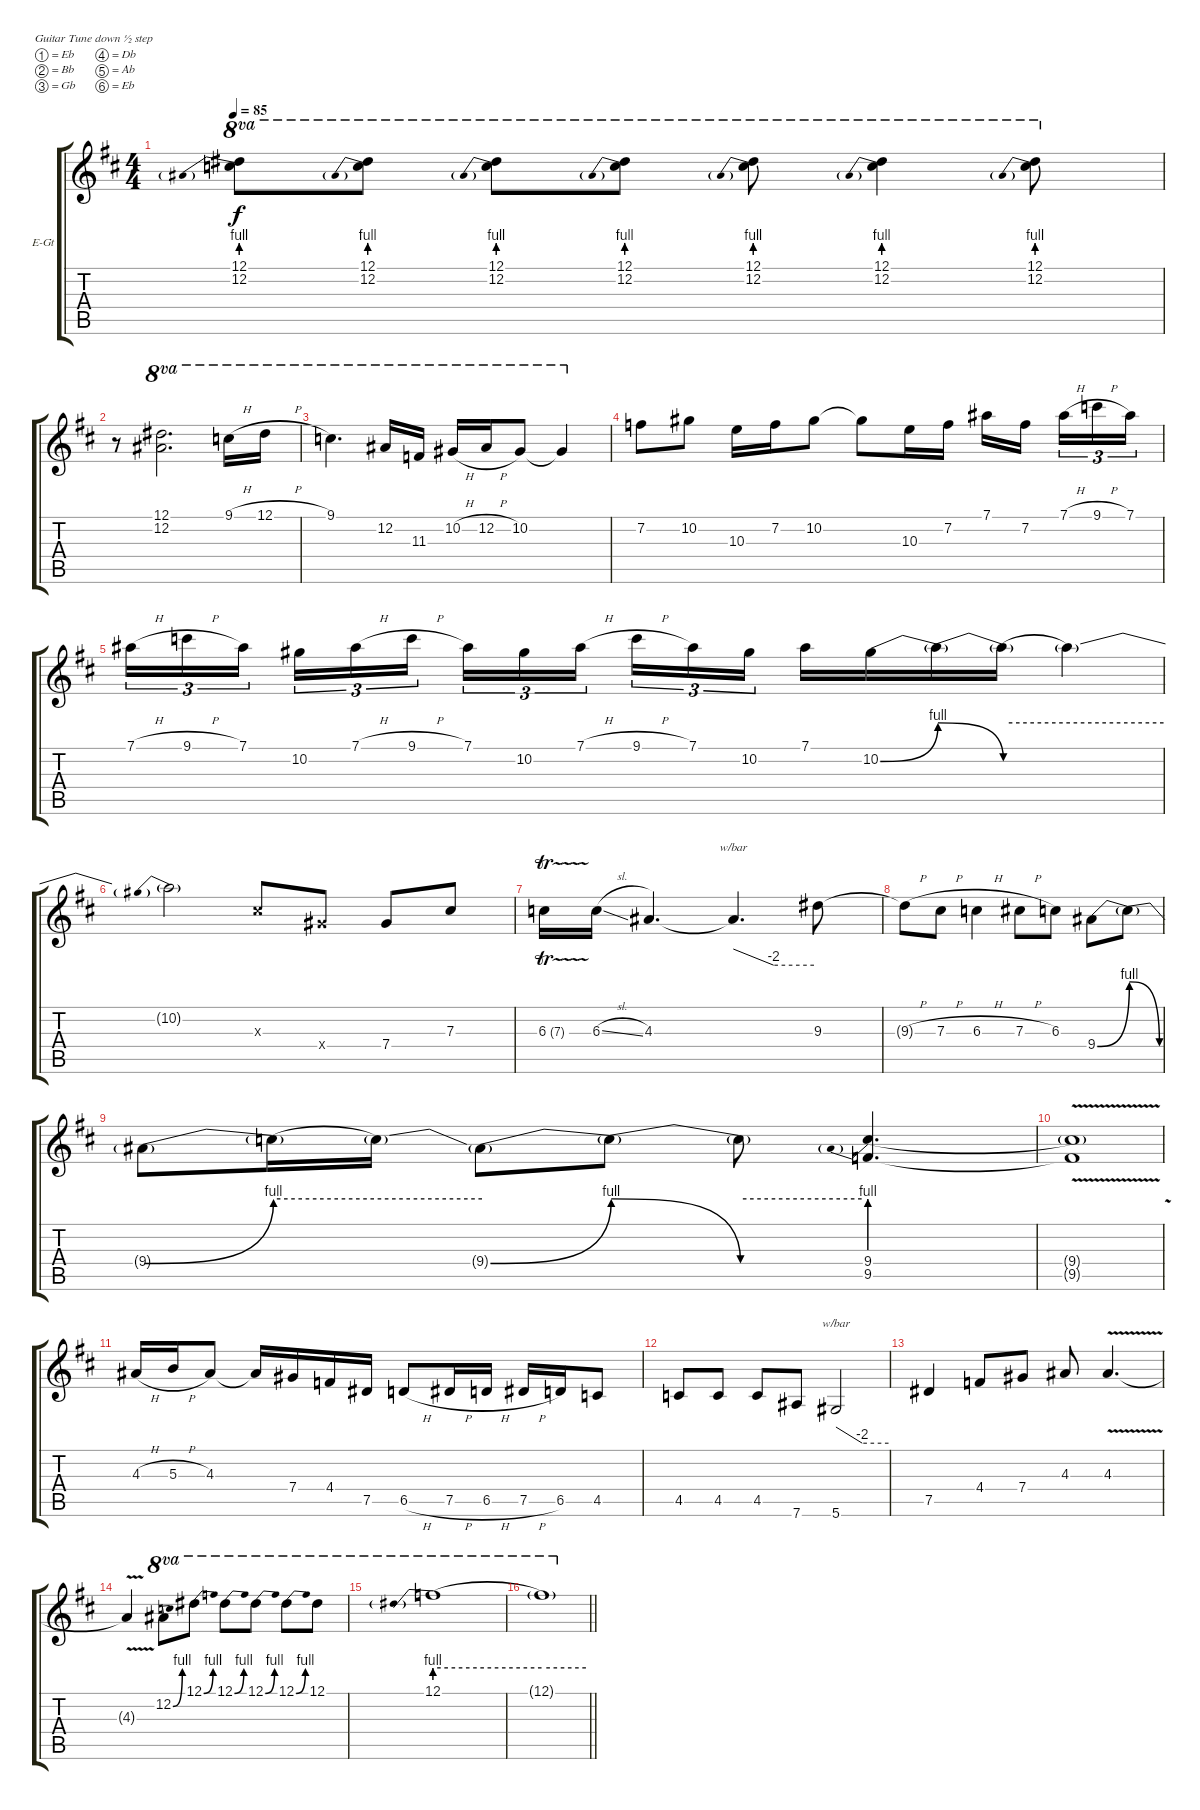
\bracketExtendMode groupsimilarinstruments
\firstSystemTrackNameOrientation horizontal
\otherSystemsTrackNameOrientation horizontal
\track ("Overdrive" "E-Gt") {instrument overdrivenguitar}
\staff {score tabs}
\tuning (Eb4 Bb3 Gb3 Db3 Ab2 Eb2)
\ts (4 4)
\tempo 85
\clef g2
\ks d
(12.1 12.2{be (prebend 0 4 60 4)}).8{ot 8va dy f} (12.1 12.2{be (prebend 0 4 60 4)}).8{ot 8va} (12.1 12.2{be (prebend 0 4 60 4)}).8{ot 8va} (12.1 12.2{be (prebend 0 4 60 4)}).8{ot 8va} (12.1 12.2{be (prebend 0 4 60 4)}).8{ot 8va} (12.1 12.2{be (prebend 0 4 60 4)}).4{ot 8va} (12.1 12.2{be (prebend 0 4 60 4)}).8{ot 8va} |
r.8 (12.1 12.2).2{d ot 8va} 9.1{h}.16{ot 8va} 12.1{h}.16{ot 8va} |
9.1.4{d ot 8va} 12.2.16{ot 8va} 11.3.16{ot 8va} 10.2{h}.16{ot 8va} 12.2{h}.16{ot 8va} 10.2.8{ot 8va} 10.2{t}.4{ot 8va} |
7.2.8 10.2.8 10.3.16 7.2.16 10.2.8 10.2{t}.8 10.3.16 7.2.16 7.1.16 7.2.16 7.1{h}.16{tu (3 2)} 9.1{h}.16{tu (3 2)} 7.1.16{tu (3 2)} |
7.1{h}.16{tu (3 2)} 9.1{h}.16{tu (3 2)} 7.1.16{tu (3 2)} 10.2.16{tu (3 2)} 7.1{h}.16{tu (3 2)} 9.1{h}.16{tu (3 2)} 7.1.16{tu (3 2)} 10.2.16{tu (3 2)} 7.1{h}.16{tu (3 2)} 9.1{h}.16{tu (3 2)} 7.1.16{tu (3 2)} 10.2.16{tu (3 2)} 7.1.16 10.2{be (bend 0 0 60 4)}.16 10.2{be (release 0 4 60 0) t}.16 10.2{be (hold 0 4 60 4) t}.16 10.2{t}.4 |
10.2{be (prebend 0 4 60 4) t}.2 7.3{x}.8 7.4{x}.8 7.4.8 7.3.8 |
6.3{tr (7 16)}.16 6.3{sl}.16 4.3.4{d} 4.3{t}.4{d tbe (custom default 0 0 30 -8 60 -8)} 9.3.8 |
9.3{h t}.8 7.3{h}.8 6.3{h}.4 7.3{h}.8 6.3.8 9.4{be (bend 0 0 60 4)}.8 9.4{be (release 0 4 60 0) t}.8 |
9.4{be (bend 0 0 60 4) t}.8 9.4{be (hold 0 4 60 4) t}.16 9.4{t}.16 9.4{be (bend 0 0 60 4) t}.8 9.4{be (release 0 4 60 0) t}.8 9.4{be (hold 0 4 60 4) t}.8 (9.4{be (prebend 0 4 60 4)} 9.5).4{d} |
(9.4{v t} 9.5{v t}).1 |
4.3{h}.16 5.3{h}.16 4.3.8 4.3{t}.16 7.4.16 4.4.16 7.5.16 6.5{h}.8 7.5{h}.16 6.5{h}.16 7.5{h}.16 6.5.16 4.5.8 |
4.5.8 4.5.8 4.5.8 7.6.8 5.6.2{tbe (custom default 0 0 30 -8 60 -8)} |
7.5.4 4.4.8 7.4.8 4.3.8 4.3{v}.4{d} |
4.3{v t}.4 12.2{be (bend 0 0 60 4)}.8{ot 8va} 12.1{be (bend 0 0 60 4)}.8{ot 8va} 12.1{be (bend 0 0 60 4)}.8{ot 8va} 12.1{be (bend 0 0 60 4)}.8{ot 8va} 12.1{be (bend 0 0 60 4)}.8{ot 8va} 12.1.8{ot 8va} |
12.1{be (prebend 0 4 60 4)}.1{ot 8va} |
\barLineRight lightlight
12.1{be (hold 0 4 60 4) t}.1{ot 8va}
